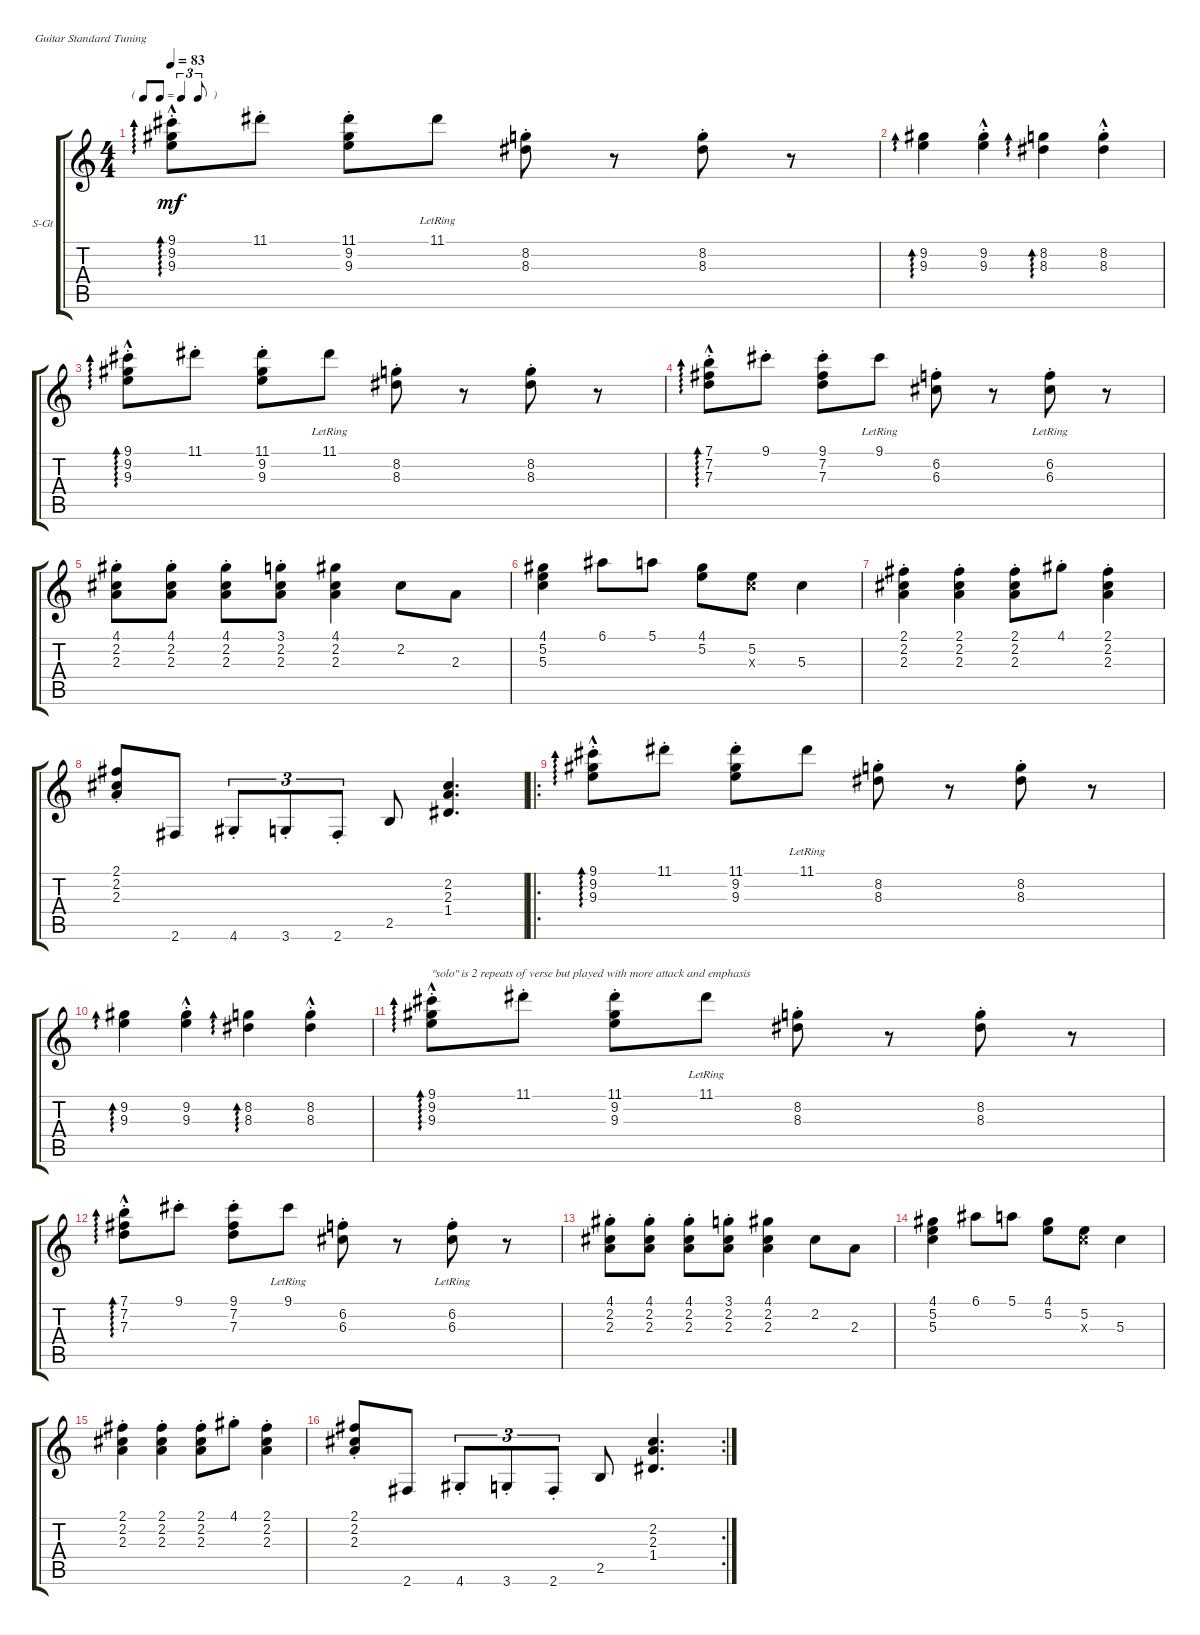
\defaultSystemsLayout 4
\bracketExtendMode groupsimilarinstruments
\firstSystemTrackNameOrientation horizontal
\otherSystemsTrackNameOrientation horizontal
\track ("Steel Guitar" "S-Gt") {instrument acousticguitarsteel}
\staff {score tabs}
\tuning (E4 B3 G3 D3 A2 E2)
\ts (4 4)
\tf triplet8th
\tempo 83
\clef g2
\ks c
(9.1{hac st} 9.2 9.3).8{ad 0 dy mf} 11.1{st}.8 (11.1{st} 9.2 9.3).8 11.1{lr}.8 (8.2{st} 8.3{st}).8 r.8 (8.2{st} 8.3{st}).8 r.8 |
(9.3 9.2).4{ad 0} (9.2 9.3{hac st}).4 (8.2 8.3).4{ad 0} (8.3{hac st} 8.2).4 |
(9.1{hac st} 9.2 9.3).8{ad 0} 11.1{st}.8 (11.1{st} 9.2 9.3).8 11.1{lr}.8 (8.2{st} 8.3{st}).8 r.8 (8.2{st} 8.3{st}).8 r.8 |
(7.1{hac st} 7.2 7.3).8{ad 0} 9.1{st}.8 (9.1{st} 7.2 7.3).8 9.1{lr}.8 (6.2{st} 6.3{st}).8 r.8 (6.2{lr} 6.3{st}).8 r.8 |
(4.1{st} 2.2{st} 2.3{st}).8 (2.3{st} 2.2{st} 4.1{st}).8 (4.1{st} 2.2{st} 2.3{st}).8 (2.3{st} 2.2{st} 3.1{st}).8 (4.1 2.2 2.3).4 2.2.8 2.3.8 |
(5.2 4.1 5.3).4 6.1.8 5.1.8 (5.2 4.1).8 (5.2 5.3{x}).8 5.3.4 |
(2.2{st} 2.1{st} 2.3{st}).4 (2.3{st} 2.2{st} 2.1{st}).4 (2.1{st} 2.2{st} 2.3{st}).8 4.1{st}.8 (2.1{st} 2.2{st} 2.3{st}).4 |
(2.3 2.2 2.1{st}).8 2.6.8 4.6{st}.8{tu (3 2)} 3.6{st}.8{tu (3 2)} 2.6{st}.8{tu (3 2)} 2.5.8 (1.4 2.3 2.2).4{d} |
\ro
(9.1{hac st} 9.2 9.3).8{ad 0} 11.1{st}.8 (11.1{st} 9.2 9.3).8 11.1{lr}.8 (8.2{st} 8.3{st}).8 r.8 (8.2{st} 8.3{st}).8 r.8 |
(9.3 9.2).4{ad 0} (9.2 9.3{hac st}).4 (8.2 8.3).4{ad 0} (8.3{hac st} 8.2).4 |
(9.1{hac st} 9.2 9.3).8{ad 0 txt "\"solo\" is 2 repeats of verse but played with more attack and emphasis"} 11.1{st}.8 (11.1{st} 9.2 9.3).8 11.1{lr}.8 (8.2{st} 8.3{st}).8 r.8 (8.2{st} 8.3{st}).8 r.8 |
(7.1{hac st} 7.2 7.3).8{ad 0} 9.1{st}.8 (9.1{st} 7.2 7.3).8 9.1{lr}.8 (6.2{st} 6.3{st}).8 r.8 (6.2{lr} 6.3{st}).8 r.8 |
(4.1{st} 2.2{st} 2.3{st}).8 (2.3{st} 2.2{st} 4.1{st}).8 (4.1{st} 2.2{st} 2.3{st}).8 (2.3{st} 2.2{st} 3.1{st}).8 (4.1 2.2 2.3).4 2.2.8 2.3.8 |
(5.2 4.1 5.3).4 6.1.8 5.1.8 (5.2 4.1).8 (5.2 5.3{x}).8 5.3.4 |
(2.2{st} 2.1{st} 2.3{st}).4 (2.3{st} 2.2{st} 2.1{st}).4 (2.1{st} 2.2{st} 2.3{st}).8 4.1{st}.8 (2.1{st} 2.2{st} 2.3{st}).4 |
\rc 2
(2.3 2.2 2.1{st}).8 2.6.8 4.6{st}.8{tu (3 2)} 3.6{st}.8{tu (3 2)} 2.6{st}.8{tu (3 2)} 2.5.8 (1.4 2.3 2.2).4{d}
